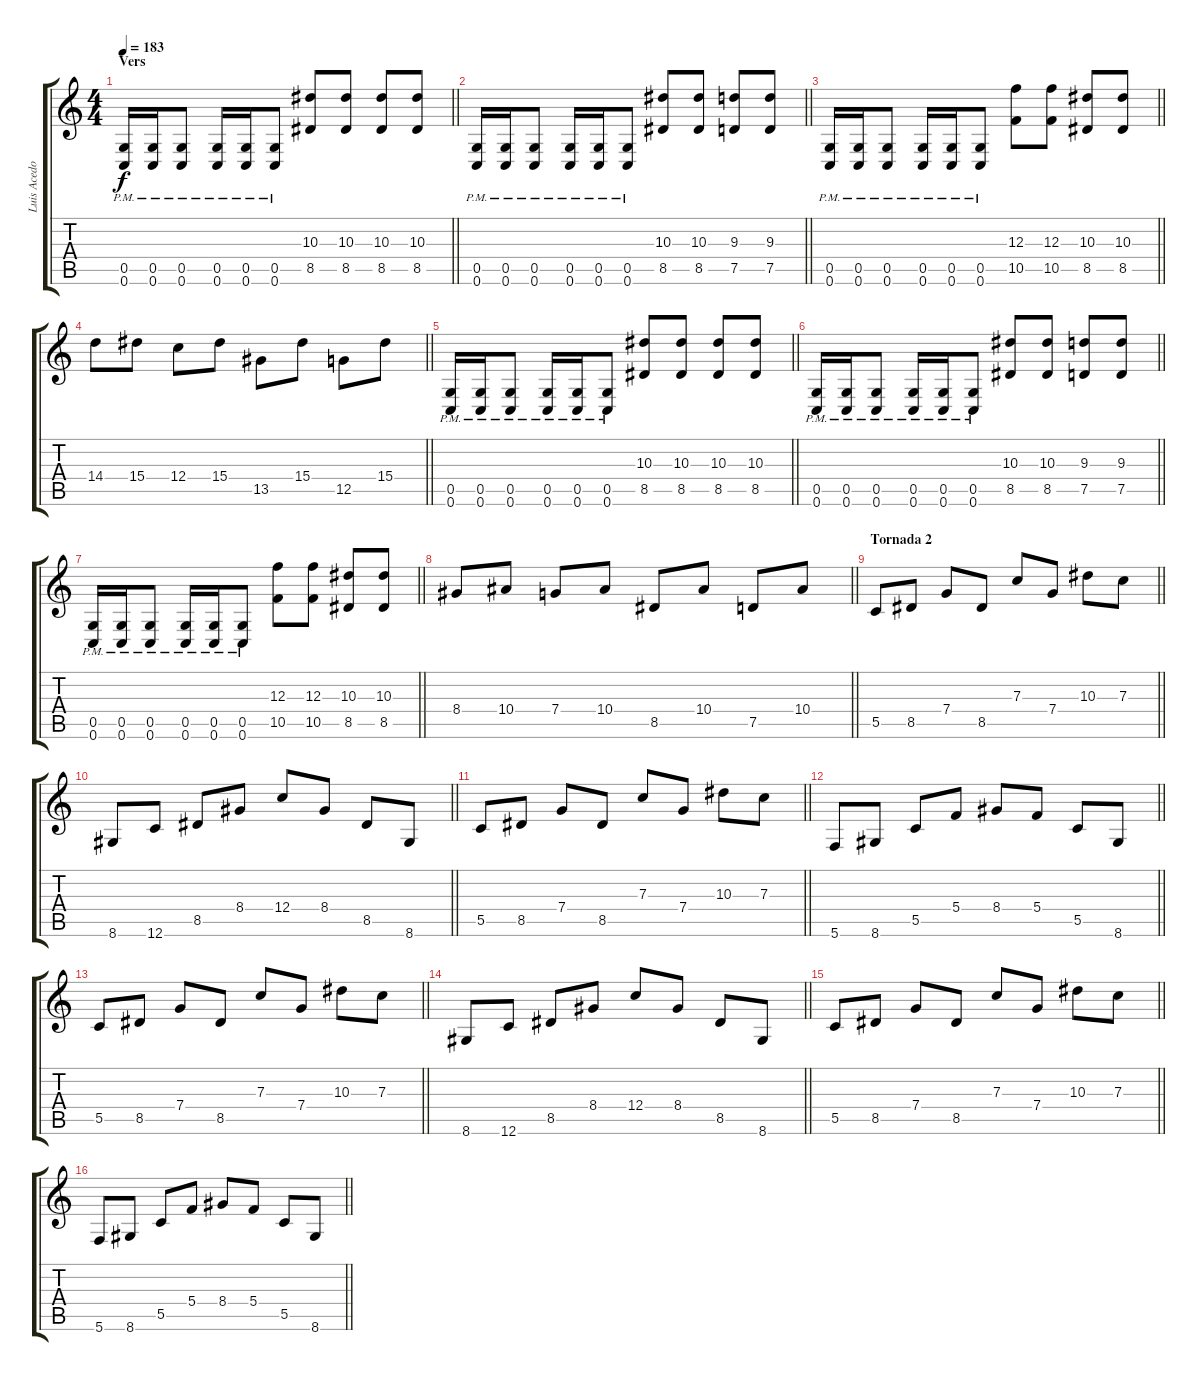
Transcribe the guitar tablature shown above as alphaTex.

\track ("Luis Acedo" "Luis Acedo") {instrument distortionguitar}
\staff {score tabs}
\tuning (D4 A3 F3 C3 G2 C2) {hide}
\ts (4 4)
\section ("" "Vers")
\tempo 183
\clef g2
\barLineRight lightlight
\ks c
(0.5{pm} 0.6{pm}).16{dy f} (0.5{pm} 0.6{pm}).16 (0.5{pm} 0.6{pm}).8 (0.5{pm} 0.6{pm}).16 (0.5{pm} 0.6{pm}).16 (0.5{pm} 0.6{pm}).8 (10.3 8.5).8 (10.3 8.5).8 (10.3 8.5).8 (10.3 8.5).8 |
\barLineRight lightlight
(0.5{pm} 0.6{pm}).16 (0.5{pm} 0.6{pm}).16 (0.5{pm} 0.6{pm}).8 (0.5{pm} 0.6{pm}).16 (0.5{pm} 0.6{pm}).16 (0.5{pm} 0.6{pm}).8 (10.3 8.5).8 (10.3 8.5).8 (9.3 7.5).8 (9.3 7.5).8 |
\barLineRight lightlight
(0.5{pm} 0.6{pm}).16 (0.5{pm} 0.6{pm}).16 (0.5{pm} 0.6{pm}).8 (0.5{pm} 0.6{pm}).16 (0.5{pm} 0.6{pm}).16 (0.5{pm} 0.6).8 (12.3 10.5).8 (12.3 10.5).8 (10.3 8.5).8 (10.3 8.5).8 |
\barLineRight lightlight
14.4.8 15.4.8 12.4.8 15.4.8 13.5.8 15.4.8 12.5.8 15.4.8 |
\barLineRight lightlight
(0.5{pm} 0.6{pm}).16 (0.5{pm} 0.6{pm}).16 (0.5{pm} 0.6{pm}).8 (0.5{pm} 0.6{pm}).16 (0.5{pm} 0.6{pm}).16 (0.5{pm} 0.6{pm}).8 (10.3 8.5).8 (10.3 8.5).8 (10.3 8.5).8 (10.3 8.5).8 |
\barLineRight lightlight
(0.5{pm} 0.6{pm}).16 (0.5{pm} 0.6{pm}).16 (0.5{pm} 0.6{pm}).8 (0.5{pm} 0.6{pm}).16 (0.5{pm} 0.6{pm}).16 (0.5{pm} 0.6{pm}).8 (10.3 8.5).8 (10.3 8.5).8 (9.3 7.5).8 (9.3 7.5).8 |
\barLineRight lightlight
(0.5{pm} 0.6{pm}).16 (0.5{pm} 0.6{pm}).16 (0.5{pm} 0.6{pm}).8 (0.5{pm} 0.6{pm}).16 (0.5{pm} 0.6{pm}).16 (0.5{pm} 0.6).8 (12.3 10.5).8 (12.3 10.5).8 (10.3 8.5).8 (10.3 8.5).8 |
\barLineRight lightlight
8.4.8 10.4.8 7.4.8 10.4.8 8.5.8 10.4.8 7.5.8 10.4.8 |
\section ("" "Tornada 2")
\barLineRight lightlight
5.5.8{volume 14 balance 8} 8.5.8 7.4.8 8.5.8 7.3.8 7.4.8 10.3.8 7.3.8 |
\barLineRight lightlight
8.6.8 12.6.8 8.5.8 8.4.8 12.4.8 8.4.8 8.5.8 8.6.8 |
\barLineRight lightlight
5.5.8 8.5.8 7.4.8 8.5.8 7.3.8 7.4.8 10.3.8 7.3.8 |
\barLineRight lightlight
5.6.8 8.6.8 5.5.8 5.4.8 8.4.8 5.4.8 5.5.8 8.6.8 |
\barLineRight lightlight
5.5.8 8.5.8 7.4.8 8.5.8 7.3.8 7.4.8 10.3.8 7.3.8 |
\barLineRight lightlight
8.6.8 12.6.8 8.5.8 8.4.8 12.4.8 8.4.8 8.5.8 8.6.8 |
\barLineRight lightlight
5.5.8 8.5.8 7.4.8 8.5.8 7.3.8 7.4.8 10.3.8 7.3.8 |
\barLineRight lightlight
5.6.8 8.6.8 5.5.8 5.4.8 8.4.8 5.4.8 5.5.8 8.6.8
